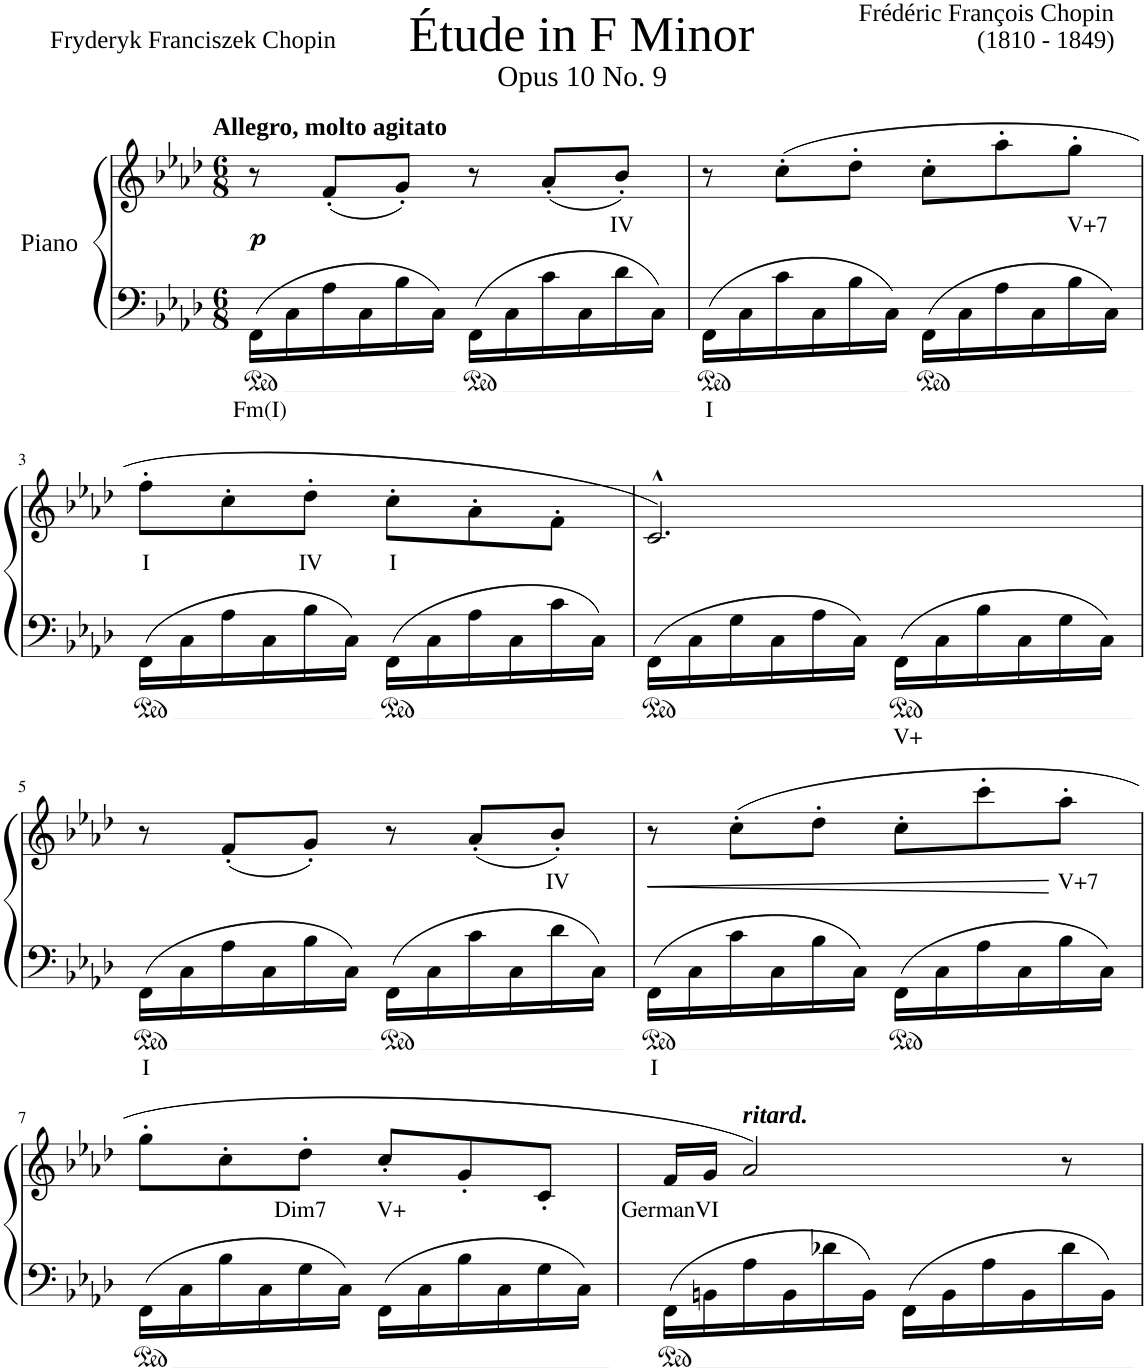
**kern	**text	**kern	**text	**dynam
*part1	*part1	*part1	*part1	*part1
*staff2	*staff2	*staff1	*staff1	*staff1/2
*I"Piano	*	*	*	*
*I'Pno	*	*	*	*
*clefF4	*	*clefG2	*	*
*k[b-e-a-d-]	*	*k[b-e-a-d-]	*	*
*M6/8	*	*M6/8	*	*
=1	=1	=1	=1	=1
!	!	!LO:TX:a:B:t=Allegro, molto agitato	!	!
!	!LO:LY:b	!	!	!LO:DY:b
16FF\LL	Fm(I)	8r	.	p
16C\	.	.	.	.
16A-\	.	(8f'/L	.	.
16C\	.	.	.	.
16B-\	.	8g'/J)	.	.
16C\JJ	.	.	.	.
16FF\LL	.	8r	.	.
16C\	.	.	.	.
16c\	.	(8a-'/L	.	.
16C\	.	.	.	.
!	!	!	!LO:LY:b	!
16d-\	.	8b-'/J)	IV	.
16C\JJ	.	.	.	.
=2	=2	=2	=2	=2
!	!LO:LY:b	!	!	!
16FF\LL	I	8r	.	.
16C\	.	.	.	.
16c\	.	(8cc'\L	.	.
16C\	.	.	.	.
16B-\	.	8dd-'\J	.	.
16C\JJ	.	.	.	.
16FF\LL	.	8cc'\L	.	.
16C\	.	.	.	.
16A-\	.	8aa-'\	.	.
16C\	.	.	.	.
!	!	!	!LO:LY:b	!
16B-\	.	8gg'\J	V+7	.
16C\JJ	.	.	.	.
!!LO:LB:g=z
=3	=3	=3	=3	=3
!	!	!	!LO:LY:b	!
16FF\LL	.	8ff'\L	I	.
16C\	.	.	.	.
16A-\	.	8cc'\	.	.
16C\	.	.	.	.
!	!	!	!LO:LY:b	!
16B-\	.	8dd-'\J	IV	.
16C\JJ	.	.	.	.
!	!	!	!LO:LY:b	!
16FF\LL	.	8cc'\L	I	.
16C\	.	.	.	.
16A-\	.	8a-'\	.	.
16C\	.	.	.	.
16c\	.	8f'\J	.	.
16C\JJ	.	.	.	.
=4	=4	=4	=4	=4
16FF\LL	.	2.c^^/)	.	.
16C\	.	.	.	.
16G\	.	.	.	.
16C\	.	.	.	.
16A-\	.	.	.	.
16C\JJ	.	.	.	.
!	!LO:LY:b	!	!	!
16FF\LL	V+	.	.	.
16C\	.	.	.	.
16B-\	.	.	.	.
16C\	.	.	.	.
16G\	.	.	.	.
16C\JJ	.	.	.	.
!!LO:LB:g=z
=5	=5	=5	=5	=5
!	!LO:LY:b	!	!	!
16FF\LL	I	8r	.	.
16C\	.	.	.	.
16A-\	.	(8f'/L	.	.
16C\	.	.	.	.
16B-\	.	8g'/J)	.	.
16C\JJ	.	.	.	.
16FF\LL	.	8r	.	.
16C\	.	.	.	.
16c\	.	(8a-'/L	.	.
16C\	.	.	.	.
!	!	!	!LO:LY:b	!
16d-\	.	8b-'/J)	IV	.
16C\JJ	.	.	.	.
=6	=6	=6	=6	=6
!	!LO:LY:b	!	!	!LO:HP:b
16FF\LL	I	8r	.	<
16C\	.	.	.	.
16c\	.	(8cc'\L	.	.
16C\	.	.	.	.
16B-\	.	8dd-'\J	.	.
16C\JJ	.	.	.	.
16FF\LL	.	8cc'\L	.	.
16C\	.	.	.	.
16A-\	.	8ccc'\	.	.
16C\	.	.	.	.
!	!	!	!LO:LY:b	!
16B-\	.	8aa-'\J	V+7	[
16C\JJ	.	.	.	.
!!LO:LB:g=z
=7	=7	=7	=7	=7
16FF\LL	.	8gg'\L	.	.
16C\	.	.	.	.
16B-\	.	8cc'\	.	.
16C\	.	.	.	.
!	!	!	!LO:LY:b	!
16G\	.	8dd-'\J	Dim7	.
16C\JJ	.	.	.	.
!	!	!	!LO:LY:b	!
16FF\LL	.	8cc'/L	V+	.
16C\	.	.	.	.
16B-\	.	8g'/	.	.
16C\	.	.	.	.
16G\	.	8c'/J	.	.
16C\JJ	.	.	.	.
=8	=8	=8	=8	=8
!	!	!	!LO:LY:b	!
16FF\LL	.	16f/LL	GermanVI	.
16BBn\	.	16g/JJ	.	.
!	!	!LO:TX:a:Bi:t=ritard.	!	!
16A-\	.	2a-/)	.	.
16BB\	.	.	.	.
16d-X\	.	.	.	.
16BB\JJ	.	.	.	.
16FF\LL	.	.	.	.
16BB\	.	.	.	.
16A-\	.	.	.	.
16BB\	.	.	.	.
16d-\	.	8r	.	.
16BB\JJ	.	.	.	.
=	=	=	=	=
*-	*-	*-	*-	*-
